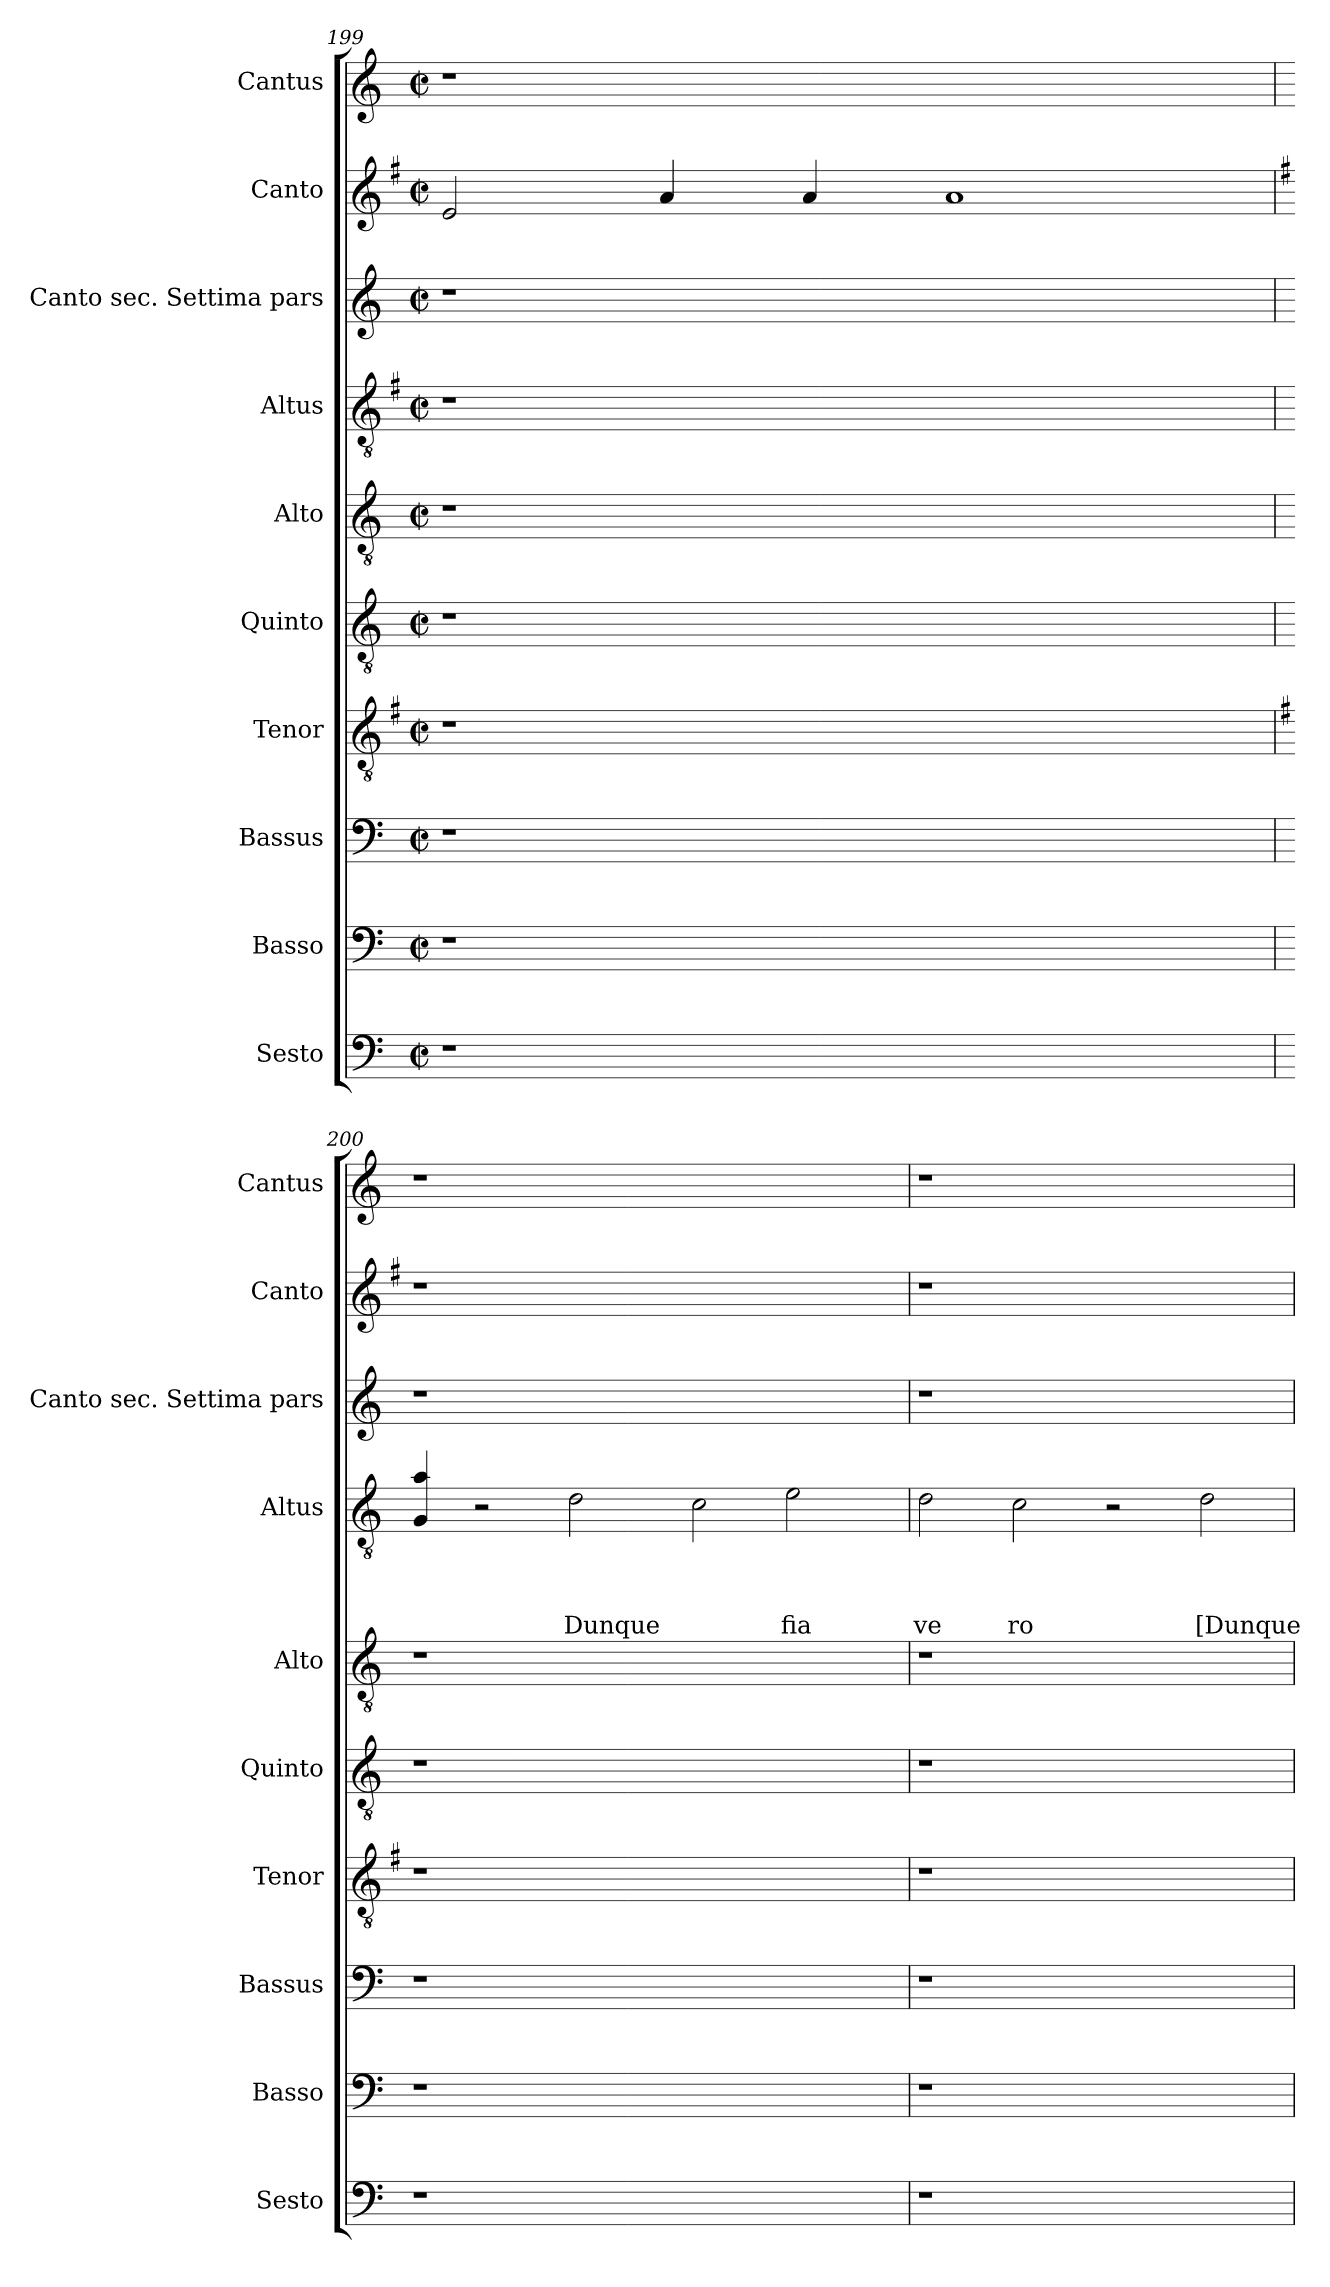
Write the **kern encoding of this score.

**kern	**kern	**kern	**kern	**kern	**kern	**kern	**text	**text	**text	**text	**kern	**kern	**kern
*part10	*part9	*part8	*part7	*part6	*part5	*part4	*part4	*part4	*part4	*part4	*part3	*part2	*part1
*staff10	*staff9	*staff8	*staff7	*staff6	*staff5	*staff4	*staff4	*staff4	*staff4	*staff4	*staff3	*staff2	*staff1
*I"Sesto	*I"Basso	*I"Bassus	*I"Tenor	*I"Quinto	*I"Alto	*I"Altus	*	*	*	*	*I"Canto sec. Settima pars	*I"Canto	*I"Cantus
*I'Sesto	*I'Basso	*I'Bassus	*I'Tenor	*I'Quinto	*I'Alto	*I'Altus	*	*	*	*	*I'Canto sec. Settima pars	*I'Canto	*I'Cantus
*clefF4	*clefF4	*clefF4	*clefGv2	*clefGv2	*clefGv2	*clefGv2	*	*	*	*	*clefG2	*clefG2	*clefG2
*k[]	*k[]	*k[]	*k[f#]	*k[]	*k[]	*k[f#]	*	*	*	*	*k[]	*k[f#]	*k[]
*C:	*C:	*C:	*G:	*C:	*C:	*G:	*	*	*	*	*C:	*G:	*C:
*M2/2	*M2/2	*M2/2	*M2/2	*M2/2	*M2/2	*M2/2	*	*	*	*	*M2/2	*M2/2	*M2/2
*met(c|)	*met(c|)	*met(c|)	*met(c|)	*met(c|)	*met(c|)	*met(c|)	*	*	*	*	*met(c|)	*met(c|)	*met(c|)
=199	=199	=199	=199	=199	=199	=199	=199	=199	=199	=199	=199	=199	=199
1r	1r	1r	1r	1r	1r	1r	.	.	.	.	1r	2e/	1r
.	.	.	.	.	.	.	.	.	.	.	.	4a/	.
.	.	.	.	.	.	.	.	.	.	.	.	4a/	.
1ryy	1ryy	1ryy	1ryy	1ryy	1ryy	1ryy	.	.	.	.	1ryy	1a	1ryy
!!LO:PB:g=z
=200	=200	=200	=200	=200	=200	=200	=200	=200	=200	=200	=200	=200	=200
*	*	*	*	*	*	*k[]	*	*	*	*	*	*	*
*	*	*	*	*	*	*C:	*	*	*	*	*	*	*
1r	1r	1r	1r	1r	1r	4G/ 4a/	.	.	.	.	1r	1r	1r
.	.	.	.	.	.	2r	.	.	.	.	.	.	.
!	!	!	!	!	!	!	!	!	!	!LO:LY:b	!	!	!
.	.	.	.	.	.	2d\	.	.	.	Dunque	.	.	.
1ryy	1ryy	1ryy	1ryy	1ryy	1ryy	.	.	.	.	.	1ryy	1ryy	1ryy
.	.	.	.	.	.	2c\	.	.	.	.	.	.	.
!	!	!	!	!	!	!	!	!	!	!LO:LY:b	!	!	!
.	.	.	.	.	.	2e\	.	.	.	fia	.	.	.
4ryy	4ryy	4ryy	4ryy	4ryy	4ryy	.	.	.	.	.	4ryy	4ryy	4ryy
=201	=201	=201	=201	=201	=201	=201	=201	=201	=201	=201	=201	=201	=201
!	!	!	!	!	!	!	!	!	!	!LO:LY:b	!	!	!
1r	1r	1r	1r	1r	1r	2d\	.	.	.	ve	1r	1r	1r
!	!	!	!	!	!	!	!	!	!	!LO:LY:b	!	!	!
.	.	.	.	.	.	2c\	.	.	.	ro	.	.	.
1ryy	1ryy	1ryy	1ryy	1ryy	1ryy	2r	.	.	.	.	1ryy	1ryy	1ryy
!	!	!	!	!	!	!	!	!	!	!LO:LY:b	!	!	!
.	.	.	.	.	.	2d\	.	.	.	[Dunque	.	.	.
=	=	=	=	=	=	=	=	=	=	=	=	=	=
*-	*-	*-	*-	*-	*-	*-	*-	*-	*-	*-	*-	*-	*-
